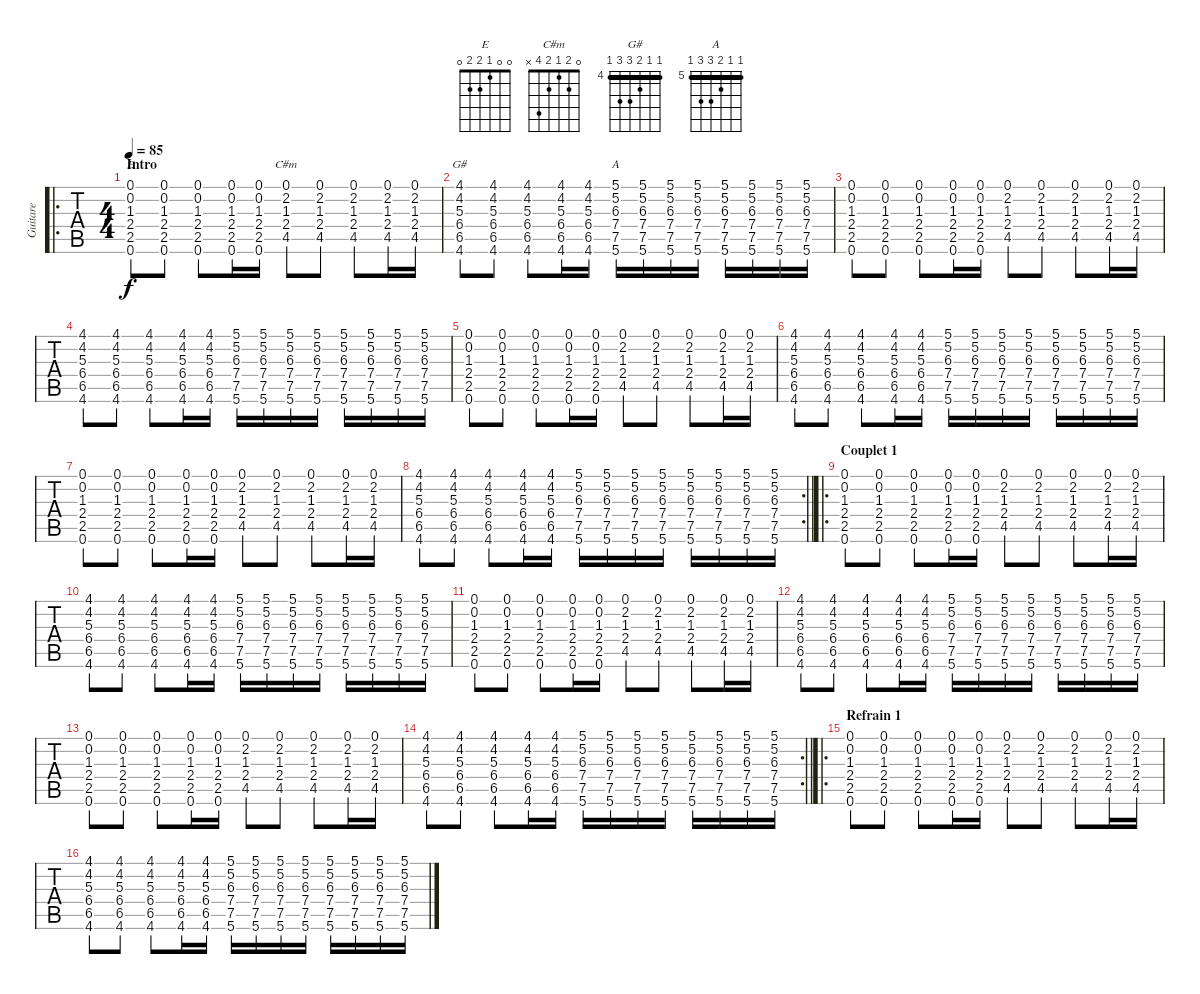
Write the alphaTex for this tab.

\track ("Guitare" "Guitare") {instrument acousticguitarsteel}
\staff {tabs}
\tuning (E4 B3 G3 D3 A2 E2) {hide}
\chord ("E" 0 0 1 2 2 0)
\chord ("C#m" 0 2 1 2 4 x)
\chord ("G#" 4 4 5 6 6 4) {firstfret 4 barre 4}
\chord ("A" 5 5 6 7 7 5) {firstfret 5 barre 5}
\ro
\ts (4 4)
\section ("" "Intro")
\tempo 85
\clef g2
\ks c
(0.1 0.2 1.3 2.4 2.5 0.6).8{ch "E" dy f instrument acousticguitarsteel} (0.1 0.2 1.3 2.4 2.5 0.6).8 (0.1 0.2 1.3 2.4 2.5 0.6).8 (0.1 0.2 1.3 2.4 2.5 0.6).16 (0.1 0.2 1.3 2.4 2.5 0.6).16 (0.1 2.2 1.3 2.4 4.5).8{ch "C#m"} (0.1 2.2 1.3 2.4 4.5).8 (0.1 2.2 1.3 2.4 4.5).8 (0.1 2.2 1.3 2.4 4.5).16 (0.1 2.2 1.3 2.4 4.5).16 |
(4.1 4.2 5.3 6.4 6.5 4.6).8{ch "G#"} (4.1 4.2 5.3 6.4 6.5 4.6).8 (4.1 4.2 5.3 6.4 6.5 4.6).8 (4.1 4.2 5.3 6.4 6.5 4.6).16 (4.1 4.2 5.3 6.4 6.5 4.6).16 (5.1 5.2 6.3 7.4 7.5 5.6).16{ch "A"} (5.1 5.2 6.3 7.4 7.5 5.6).16 (5.1 5.2 6.3 7.4 7.5 5.6).16 (5.1 5.2 6.3 7.4 7.5 5.6).16 (5.1 5.2 6.3 7.4 7.5 5.6).16 (5.1 5.2 6.3 7.4 7.5 5.6).16 (5.1 5.2 6.3 7.4 7.5 5.6).16 (5.1 5.2 6.3 7.4 7.5 5.6).16 |
(0.1 0.2 1.3 2.4 2.5 0.6).8 (0.1 0.2 1.3 2.4 2.5 0.6).8 (0.1 0.2 1.3 2.4 2.5 0.6).8 (0.1 0.2 1.3 2.4 2.5 0.6).16 (0.1 0.2 1.3 2.4 2.5 0.6).16 (0.1 2.2 1.3 2.4 4.5).8 (0.1 2.2 1.3 2.4 4.5).8 (0.1 2.2 1.3 2.4 4.5).8 (0.1 2.2 1.3 2.4 4.5).16 (0.1 2.2 1.3 2.4 4.5).16 |
(4.1 4.2 5.3 6.4 6.5 4.6).8 (4.1 4.2 5.3 6.4 6.5 4.6).8 (4.1 4.2 5.3 6.4 6.5 4.6).8 (4.1 4.2 5.3 6.4 6.5 4.6).16 (4.1 4.2 5.3 6.4 6.5 4.6).16 (5.1 5.2 6.3 7.4 7.5 5.6).16 (5.1 5.2 6.3 7.4 7.5 5.6).16 (5.1 5.2 6.3 7.4 7.5 5.6).16 (5.1 5.2 6.3 7.4 7.5 5.6).16 (5.1 5.2 6.3 7.4 7.5 5.6).16 (5.1 5.2 6.3 7.4 7.5 5.6).16 (5.1 5.2 6.3 7.4 7.5 5.6).16 (5.1 5.2 6.3 7.4 7.5 5.6).16 |
(0.1 0.2 1.3 2.4 2.5 0.6).8 (0.1 0.2 1.3 2.4 2.5 0.6).8 (0.1 0.2 1.3 2.4 2.5 0.6).8 (0.1 0.2 1.3 2.4 2.5 0.6).16 (0.1 0.2 1.3 2.4 2.5 0.6).16 (0.1 2.2 1.3 2.4 4.5).8 (0.1 2.2 1.3 2.4 4.5).8 (0.1 2.2 1.3 2.4 4.5).8 (0.1 2.2 1.3 2.4 4.5).16 (0.1 2.2 1.3 2.4 4.5).16 |
(4.1 4.2 5.3 6.4 6.5 4.6).8 (4.1 4.2 5.3 6.4 6.5 4.6).8 (4.1 4.2 5.3 6.4 6.5 4.6).8 (4.1 4.2 5.3 6.4 6.5 4.6).16 (4.1 4.2 5.3 6.4 6.5 4.6).16 (5.1 5.2 6.3 7.4 7.5 5.6).16 (5.1 5.2 6.3 7.4 7.5 5.6).16 (5.1 5.2 6.3 7.4 7.5 5.6).16 (5.1 5.2 6.3 7.4 7.5 5.6).16 (5.1 5.2 6.3 7.4 7.5 5.6).16 (5.1 5.2 6.3 7.4 7.5 5.6).16 (5.1 5.2 6.3 7.4 7.5 5.6).16 (5.1 5.2 6.3 7.4 7.5 5.6).16 |
(0.1 0.2 1.3 2.4 2.5 0.6).8 (0.1 0.2 1.3 2.4 2.5 0.6).8 (0.1 0.2 1.3 2.4 2.5 0.6).8 (0.1 0.2 1.3 2.4 2.5 0.6).16 (0.1 0.2 1.3 2.4 2.5 0.6).16 (0.1 2.2 1.3 2.4 4.5).8 (0.1 2.2 1.3 2.4 4.5).8 (0.1 2.2 1.3 2.4 4.5).8 (0.1 2.2 1.3 2.4 4.5).16 (0.1 2.2 1.3 2.4 4.5).16 |
\rc 2
\barLineRight lightlight
(4.1 4.2 5.3 6.4 6.5 4.6).8 (4.1 4.2 5.3 6.4 6.5 4.6).8 (4.1 4.2 5.3 6.4 6.5 4.6).8 (4.1 4.2 5.3 6.4 6.5 4.6).16 (4.1 4.2 5.3 6.4 6.5 4.6).16 (5.1 5.2 6.3 7.4 7.5 5.6).16 (5.1 5.2 6.3 7.4 7.5 5.6).16 (5.1 5.2 6.3 7.4 7.5 5.6).16 (5.1 5.2 6.3 7.4 7.5 5.6).16 (5.1 5.2 6.3 7.4 7.5 5.6).16 (5.1 5.2 6.3 7.4 7.5 5.6).16 (5.1 5.2 6.3 7.4 7.5 5.6).16 (5.1 5.2 6.3 7.4 7.5 5.6).16 |
\ro
\section ("" "Couplet 1")
(0.1 0.2 1.3 2.4 2.5 0.6).8 (0.1 0.2 1.3 2.4 2.5 0.6).8 (0.1 0.2 1.3 2.4 2.5 0.6).8 (0.1 0.2 1.3 2.4 2.5 0.6).16 (0.1 0.2 1.3 2.4 2.5 0.6).16 (0.1 2.2 1.3 2.4 4.5).8 (0.1 2.2 1.3 2.4 4.5).8 (0.1 2.2 1.3 2.4 4.5).8 (0.1 2.2 1.3 2.4 4.5).16 (0.1 2.2 1.3 2.4 4.5).16 |
(4.1 4.2 5.3 6.4 6.5 4.6).8 (4.1 4.2 5.3 6.4 6.5 4.6).8 (4.1 4.2 5.3 6.4 6.5 4.6).8 (4.1 4.2 5.3 6.4 6.5 4.6).16 (4.1 4.2 5.3 6.4 6.5 4.6).16 (5.1 5.2 6.3 7.4 7.5 5.6).16 (5.1 5.2 6.3 7.4 7.5 5.6).16 (5.1 5.2 6.3 7.4 7.5 5.6).16 (5.1 5.2 6.3 7.4 7.5 5.6).16 (5.1 5.2 6.3 7.4 7.5 5.6).16 (5.1 5.2 6.3 7.4 7.5 5.6).16 (5.1 5.2 6.3 7.4 7.5 5.6).16 (5.1 5.2 6.3 7.4 7.5 5.6).16 |
(0.1 0.2 1.3 2.4 2.5 0.6).8 (0.1 0.2 1.3 2.4 2.5 0.6).8 (0.1 0.2 1.3 2.4 2.5 0.6).8 (0.1 0.2 1.3 2.4 2.5 0.6).16 (0.1 0.2 1.3 2.4 2.5 0.6).16 (0.1 2.2 1.3 2.4 4.5).8 (0.1 2.2 1.3 2.4 4.5).8 (0.1 2.2 1.3 2.4 4.5).8 (0.1 2.2 1.3 2.4 4.5).16 (0.1 2.2 1.3 2.4 4.5).16 |
(4.1 4.2 5.3 6.4 6.5 4.6).8 (4.1 4.2 5.3 6.4 6.5 4.6).8 (4.1 4.2 5.3 6.4 6.5 4.6).8 (4.1 4.2 5.3 6.4 6.5 4.6).16 (4.1 4.2 5.3 6.4 6.5 4.6).16 (5.1 5.2 6.3 7.4 7.5 5.6).16 (5.1 5.2 6.3 7.4 7.5 5.6).16 (5.1 5.2 6.3 7.4 7.5 5.6).16 (5.1 5.2 6.3 7.4 7.5 5.6).16 (5.1 5.2 6.3 7.4 7.5 5.6).16 (5.1 5.2 6.3 7.4 7.5 5.6).16 (5.1 5.2 6.3 7.4 7.5 5.6).16 (5.1 5.2 6.3 7.4 7.5 5.6).16 |
(0.1 0.2 1.3 2.4 2.5 0.6).8 (0.1 0.2 1.3 2.4 2.5 0.6).8 (0.1 0.2 1.3 2.4 2.5 0.6).8 (0.1 0.2 1.3 2.4 2.5 0.6).16 (0.1 0.2 1.3 2.4 2.5 0.6).16 (0.1 2.2 1.3 2.4 4.5).8 (0.1 2.2 1.3 2.4 4.5).8 (0.1 2.2 1.3 2.4 4.5).8 (0.1 2.2 1.3 2.4 4.5).16 (0.1 2.2 1.3 2.4 4.5).16 |
\rc 2
\barLineRight lightlight
(4.1 4.2 5.3 6.4 6.5 4.6).8 (4.1 4.2 5.3 6.4 6.5 4.6).8 (4.1 4.2 5.3 6.4 6.5 4.6).8 (4.1 4.2 5.3 6.4 6.5 4.6).16 (4.1 4.2 5.3 6.4 6.5 4.6).16 (5.1 5.2 6.3 7.4 7.5 5.6).16 (5.1 5.2 6.3 7.4 7.5 5.6).16 (5.1 5.2 6.3 7.4 7.5 5.6).16 (5.1 5.2 6.3 7.4 7.5 5.6).16 (5.1 5.2 6.3 7.4 7.5 5.6).16 (5.1 5.2 6.3 7.4 7.5 5.6).16 (5.1 5.2 6.3 7.4 7.5 5.6).16 (5.1 5.2 6.3 7.4 7.5 5.6).16 |
\ro
\section ("" "Refrain 1")
(0.1 0.2 1.3 2.4 2.5 0.6).8 (0.1 0.2 1.3 2.4 2.5 0.6).8 (0.1 0.2 1.3 2.4 2.5 0.6).8 (0.1 0.2 1.3 2.4 2.5 0.6).16 (0.1 0.2 1.3 2.4 2.5 0.6).16 (0.1 2.2 1.3 2.4 4.5).8 (0.1 2.2 1.3 2.4 4.5).8 (0.1 2.2 1.3 2.4 4.5).8 (0.1 2.2 1.3 2.4 4.5).16 (0.1 2.2 1.3 2.4 4.5).16 |
(4.1 4.2 5.3 6.4 6.5 4.6).8 (4.1 4.2 5.3 6.4 6.5 4.6).8 (4.1 4.2 5.3 6.4 6.5 4.6).8 (4.1 4.2 5.3 6.4 6.5 4.6).16 (4.1 4.2 5.3 6.4 6.5 4.6).16 (5.1 5.2 6.3 7.4 7.5 5.6).16 (5.1 5.2 6.3 7.4 7.5 5.6).16 (5.1 5.2 6.3 7.4 7.5 5.6).16 (5.1 5.2 6.3 7.4 7.5 5.6).16 (5.1 5.2 6.3 7.4 7.5 5.6).16 (5.1 5.2 6.3 7.4 7.5 5.6).16 (5.1 5.2 6.3 7.4 7.5 5.6).16 (5.1 5.2 6.3 7.4 7.5 5.6).16
